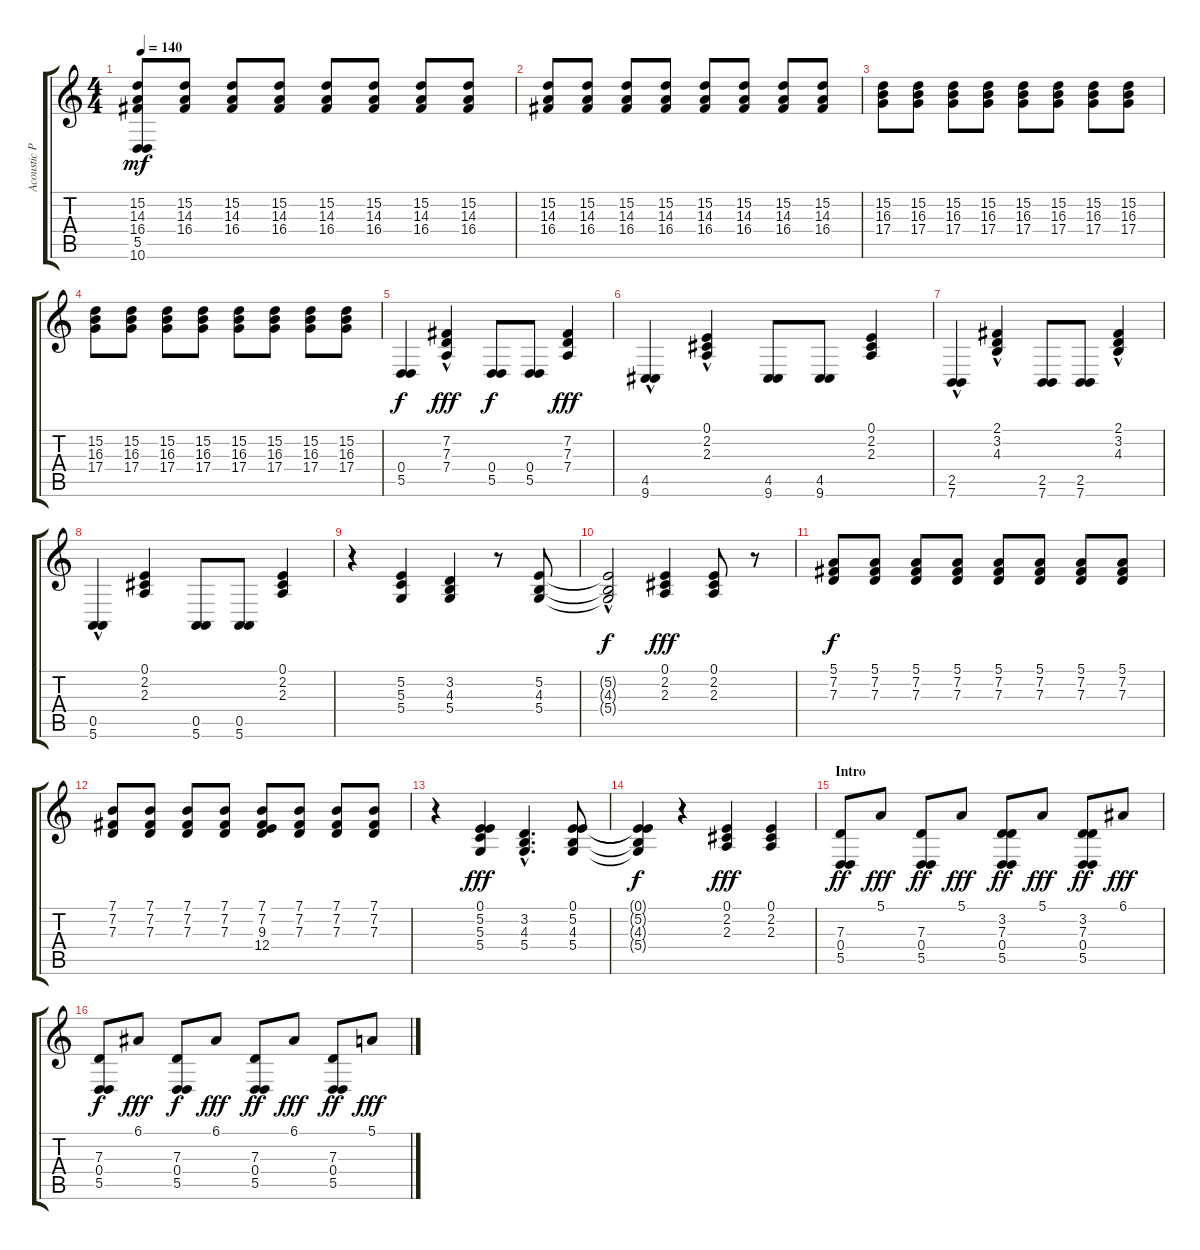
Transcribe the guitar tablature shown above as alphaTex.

\track ("Acoustic Piano" "Acoustic P") {instrument brightacousticpiano}
\staff {score tabs}
\tuning (E4 B3 G3 D3 A2 E2) {hide}
\ts (4 4)
\tempo 140
\clef g2
\ks c
(15.2 14.3 16.4 5.5 10.6).8{dy mf} (15.2 14.3 16.4).8 (15.2 14.3 16.4).8 (15.2 14.3 16.4).8 (15.2 14.3 16.4).8 (15.2 14.3 16.4).8 (15.2 14.3 16.4).8 (15.2 14.3 16.4).8 |
(15.2 14.3 16.4).8 (15.2 14.3 16.4).8 (15.2 14.3 16.4).8 (15.2 14.3 16.4).8 (15.2 14.3 16.4).8 (15.2 14.3 16.4).8 (15.2 14.3 16.4).8 (15.2 14.3 16.4).8 |
(15.2 16.3 17.4).8 (15.2 16.3 17.4).8 (15.2 16.3 17.4).8 (15.2 16.3 17.4).8 (15.2 16.3 17.4).8 (15.2 16.3 17.4).8 (15.2 16.3 17.4).8 (15.2 16.3 17.4).8 |
(15.2 16.3 17.4).8 (15.2 16.3 17.4).8 (15.2 16.3 17.4).8 (15.2 16.3 17.4).8 (15.2 16.3 17.4).8 (15.2 16.3 17.4).8 (15.2 16.3 17.4).8 (15.2 16.3 17.4).8 |
(0.4 5.5).4{dy f} (7.2 7.3{hac} 7.4{hac}).4{dy fff} (0.4 5.5).8{dy f} (0.4 5.5).8 (7.2 7.3 7.4).4{dy fff} |
(4.5 9.6{hac}).4 (0.1{hac} 2.2 2.3{hac}).4 (4.5 9.6).8 (4.5 9.6).8 (0.1 2.2 2.3).4 |
(2.5{hac} 7.6).4 (2.1{hac} 3.2 4.3).4 (2.5 7.6).8 (2.5 7.6).8 (2.1{hac} 3.2 4.3).4 |
(0.5{hac} 5.6).4 (0.1 2.2 2.3).4 (0.5 5.6).8 (0.5 5.6).8 (0.1 2.2 2.3).4 |
r.4 (5.2 5.3 5.4).4 (3.2 4.3 5.4).4 r.8 (5.2 4.3 5.4).8 |
(5.2{hac t} 4.3{hac t} 5.4{t}).2{dy f} (0.1 2.2 2.3).4{dy fff} (0.1 2.2 2.3).8 r.8 |
(5.1 7.2 7.3).8{dy f} (5.1 7.2 7.3).8 (5.1 7.2 7.3).8 (5.1 7.2 7.3).8 (5.1 7.2 7.3).8 (5.1 7.2 7.3).8 (5.1 7.2 7.3).8 (5.1 7.2 7.3).8 |
(7.1 7.2 7.3).8 (7.1 7.2 7.3).8 (7.1 7.2 7.3).8 (7.1 7.2 7.3).8 (7.1 7.2 9.3 12.4).8 (7.1 7.2 7.3).8 (7.1 7.2 7.3).8 (7.1 7.2 7.3).8 |
r.4 (0.1 5.2 5.3 5.4).4{dy fff} (3.2 4.3{hac} 5.4{hac}).4{d} (0.1 5.2 4.3 5.4).8 |
(0.1{t} 5.2{t} 4.3{t} 5.4{t}).4{dy f} r.4 (0.1 2.2 2.3).4{dy fff} (0.1 2.2 2.3).4 |
\section ("" "Intro")
(7.3 0.4 5.5).8{dy ff} 5.1.8{dy fff} (7.3 0.4 5.5).8{dy ff} 5.1.8{dy fff} (3.2 7.3 0.4 5.5).8{dy ff} 5.1.8{dy fff} (3.2 7.3 0.4 5.5).8{dy ff} 6.1.8{dy fff} |
(7.3 0.4 5.5).8{dy f} 6.1.8{dy fff} (7.3 0.4 5.5).8{dy f} 6.1.8{dy fff} (7.3 0.4 5.5).8{dy ff} 6.1.8{dy fff} (7.3 0.4 5.5).8{dy ff} 5.1.8{dy fff}
